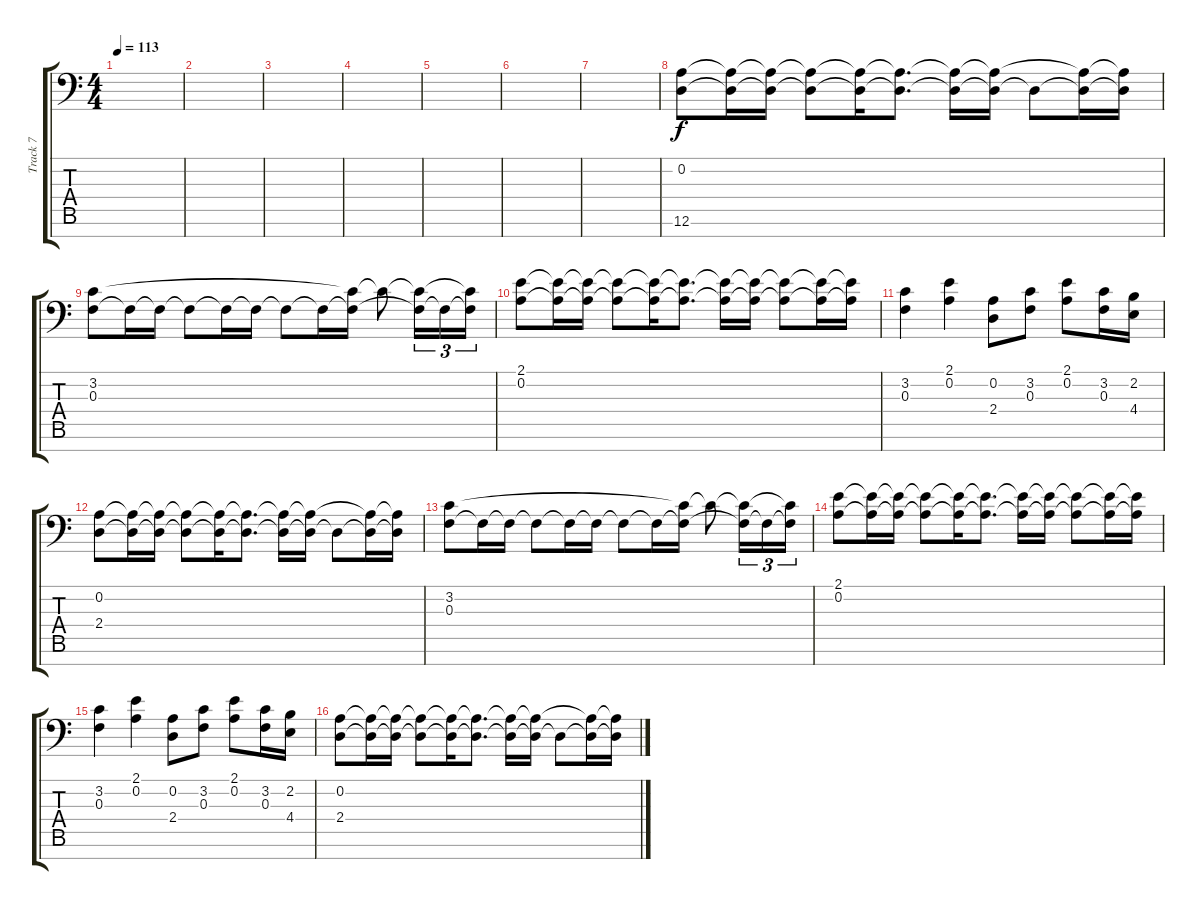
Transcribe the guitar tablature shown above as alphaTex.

\track ("Track 7" "Track 7") {instrument tremolostrings}
\staff {score tabs}
\tuning (D4 A3 F3 C3 G2 D2 G1) {hide}
\ts (4 4)
\tempo 113
\clef f4
\ks c
|
|
|
|
|
|
|
(0.2 12.6).8 (0.2{t} 12.6{t}).16 (0.2{t} 12.6{t}).16 (0.2{t} 12.6{t}).8 (0.2{t} 12.6{t}).16 (0.2{t} 12.6{t}).8{d} (0.2{t} 12.6{t}).16 (0.2{t} 12.6{t}).16 12.6{t}.8 (0.2{t} 12.6{t}).16 (0.2{t} 12.6{t}).16 |
(3.2 0.3).8 0.3{t}.16 0.3{t}.16 0.3{t}.8 0.3{t}.16 0.3{t}.16 0.3{t}.8 0.3{t}.16 (3.2{t} 0.3{t}).16 3.2{t}.8 (3.2{t} 0.3{t}).16{tu (3 2)} 0.3{t}.16{tu (3 2)} (3.2{t} 0.3{t}).16{tu (3 2)} |
(2.1 0.2).8 (2.1{t} 0.2{t}).16 (2.1{t} 0.2{t}).16 (2.1{t} 0.2{t}).8 (2.1{t} 0.2{t}).16 (2.1{t} 0.2{t}).8{d} (2.1{t} 0.2{t}).16 (2.1{t} 0.2{t}).16 (2.1{t} 0.2{t}).8 (2.1{t} 0.2{t}).16 (2.1{t} 0.2{t}).16 |
(3.2 0.3).4 (2.1 0.2).4 (0.2 2.4).8 (3.2 0.3).8 (2.1 0.2).8 (3.2 0.3).16 (2.2 4.4).16 |
(0.2 2.4).8 (0.2{t} 2.4{t}).16 (0.2{t} 2.4{t}).16 (0.2{t} 2.4{t}).8 (0.2{t} 2.4{t}).16 (0.2{t} 2.4{t}).8{d} (0.2{t} 2.4{t}).16 (0.2{t} 2.4{t}).16 2.4{t}.8 (0.2{t} 2.4{t}).16 (0.2{t} 2.4{t}).16 |
(3.2 0.3).8 0.3{t}.16 0.3{t}.16 0.3{t}.8 0.3{t}.16 0.3{t}.16 0.3{t}.8 0.3{t}.16 (3.2{t} 0.3{t}).16 3.2{t}.8 (3.2{t} 0.3{t}).16{tu (3 2)} 0.3{t}.16{tu (3 2)} (3.2{t} 0.3{t}).16{tu (3 2)} |
(2.1 0.2).8 (2.1{t} 0.2{t}).16 (2.1{t} 0.2{t}).16 (2.1{t} 0.2{t}).8 (2.1{t} 0.2{t}).16 (2.1{t} 0.2{t}).8{d} (2.1{t} 0.2{t}).16 (2.1{t} 0.2{t}).16 (2.1{t} 0.2{t}).8 (2.1{t} 0.2{t}).16 (2.1{t} 0.2{t}).16 |
(3.2 0.3).4 (2.1 0.2).4 (0.2 2.4).8 (3.2 0.3).8 (2.1 0.2).8 (3.2 0.3).16 (2.2 4.4).16 |
(0.2 2.4).8 (0.2{t} 2.4{t}).16 (0.2{t} 2.4{t}).16 (0.2{t} 2.4{t}).8 (0.2{t} 2.4{t}).16 (0.2{t} 2.4{t}).8{d} (0.2{t} 2.4{t}).16 (0.2{t} 2.4{t}).16 2.4{t}.8 (0.2{t} 2.4{t}).16 (0.2{t} 2.4{t}).16
